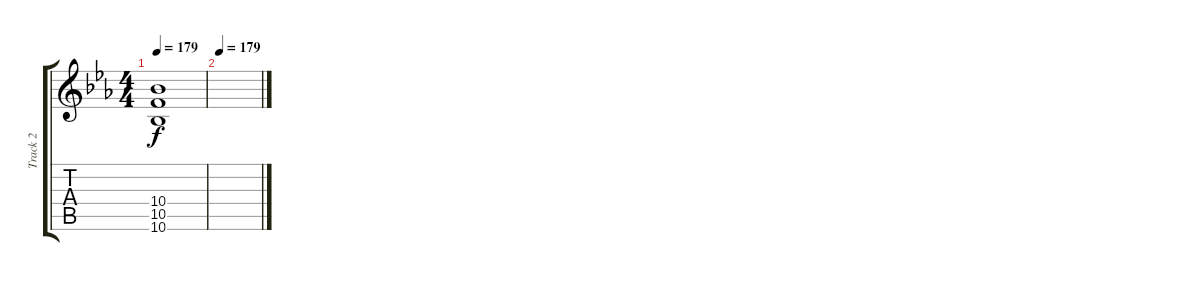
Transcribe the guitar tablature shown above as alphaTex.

\track ("Track 2" "Track 2") {instrument distortionguitar}
\staff {score tabs}
\tuning (D4 A3 F3 C3 G2 C2) {hide}
\ts (4 4)
\tempo 179
\clef g2
\ks eb
(10.4{t} 10.5{t} 10.6{t}).1{dy f} |
\tempo 179
